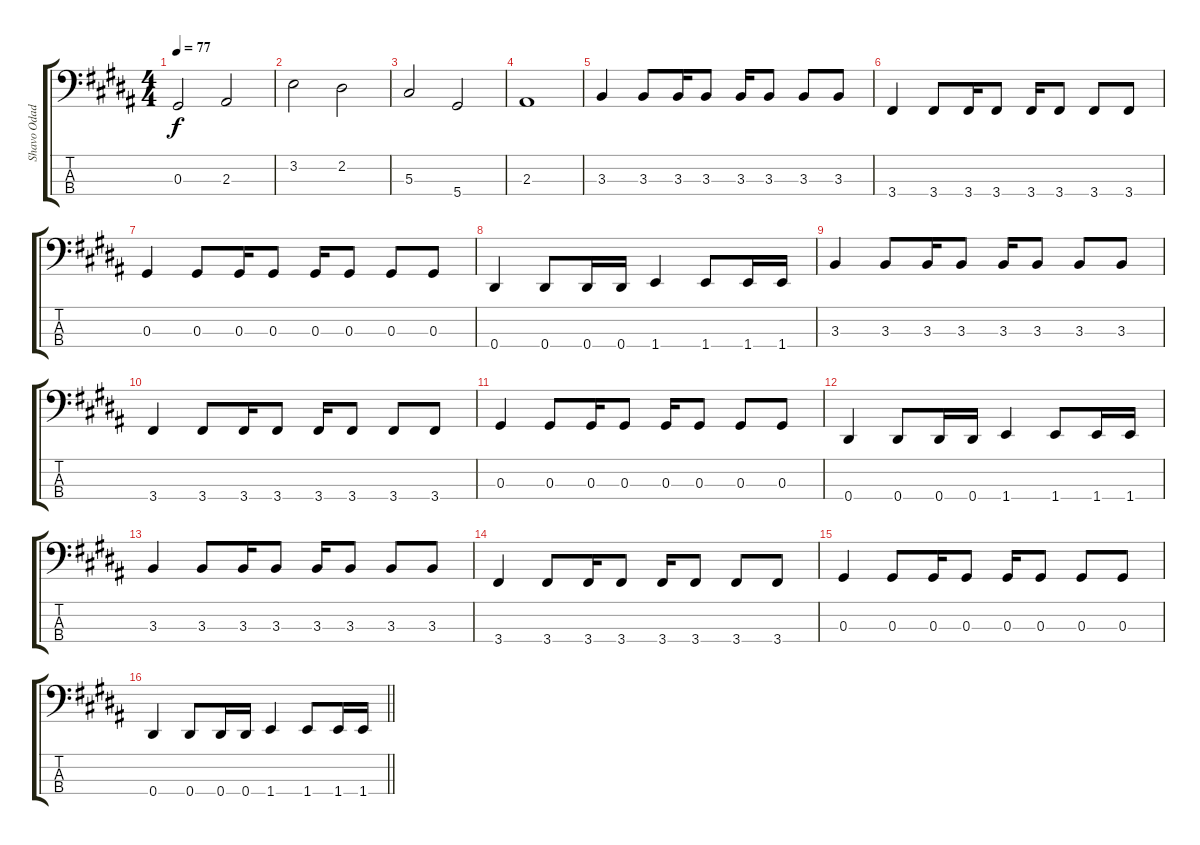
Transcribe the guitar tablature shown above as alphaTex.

\track ("Shavo Odadjian" "Shavo Odad") {instrument electricbasspick}
\staff {score tabs}
\tuning (Gb2 Db2 Ab1 Eb1) {hide}
\ts (4 4)
\tempo 77
\clef f4
\ks g#minor
0.3.2{dy f} 2.3.2 |
3.2.2 2.2.2 |
5.3.2 5.4.2 |
2.3.1 |
3.3.4 3.3.8 3.3.16 3.3.8 3.3.16 3.3.8 3.3.8 3.3.8 |
3.4.4 3.4.8 3.4.16 3.4.8 3.4.16 3.4.8 3.4.8 3.4.8 |
0.3.4 0.3.8 0.3.16 0.3.8 0.3.16 0.3.8 0.3.8 0.3.8 |
0.4.4 0.4.8 0.4.16 0.4.16 1.4.4 1.4.8 1.4.16 1.4.16 |
3.3.4 3.3.8 3.3.16 3.3.8 3.3.16 3.3.8 3.3.8 3.3.8 |
3.4.4 3.4.8 3.4.16 3.4.8 3.4.16 3.4.8 3.4.8 3.4.8 |
0.3.4 0.3.8 0.3.16 0.3.8 0.3.16 0.3.8 0.3.8 0.3.8 |
0.4.4 0.4.8 0.4.16 0.4.16 1.4.4 1.4.8 1.4.16 1.4.16 |
3.3.4 3.3.8 3.3.16 3.3.8 3.3.16 3.3.8 3.3.8 3.3.8 |
3.4.4 3.4.8 3.4.16 3.4.8 3.4.16 3.4.8 3.4.8 3.4.8 |
0.3.4 0.3.8 0.3.16 0.3.8 0.3.16 0.3.8 0.3.8 0.3.8 |
\barLineRight lightlight
0.4.4 0.4.8 0.4.16 0.4.16 1.4.4 1.4.8 1.4.16 1.4.16
